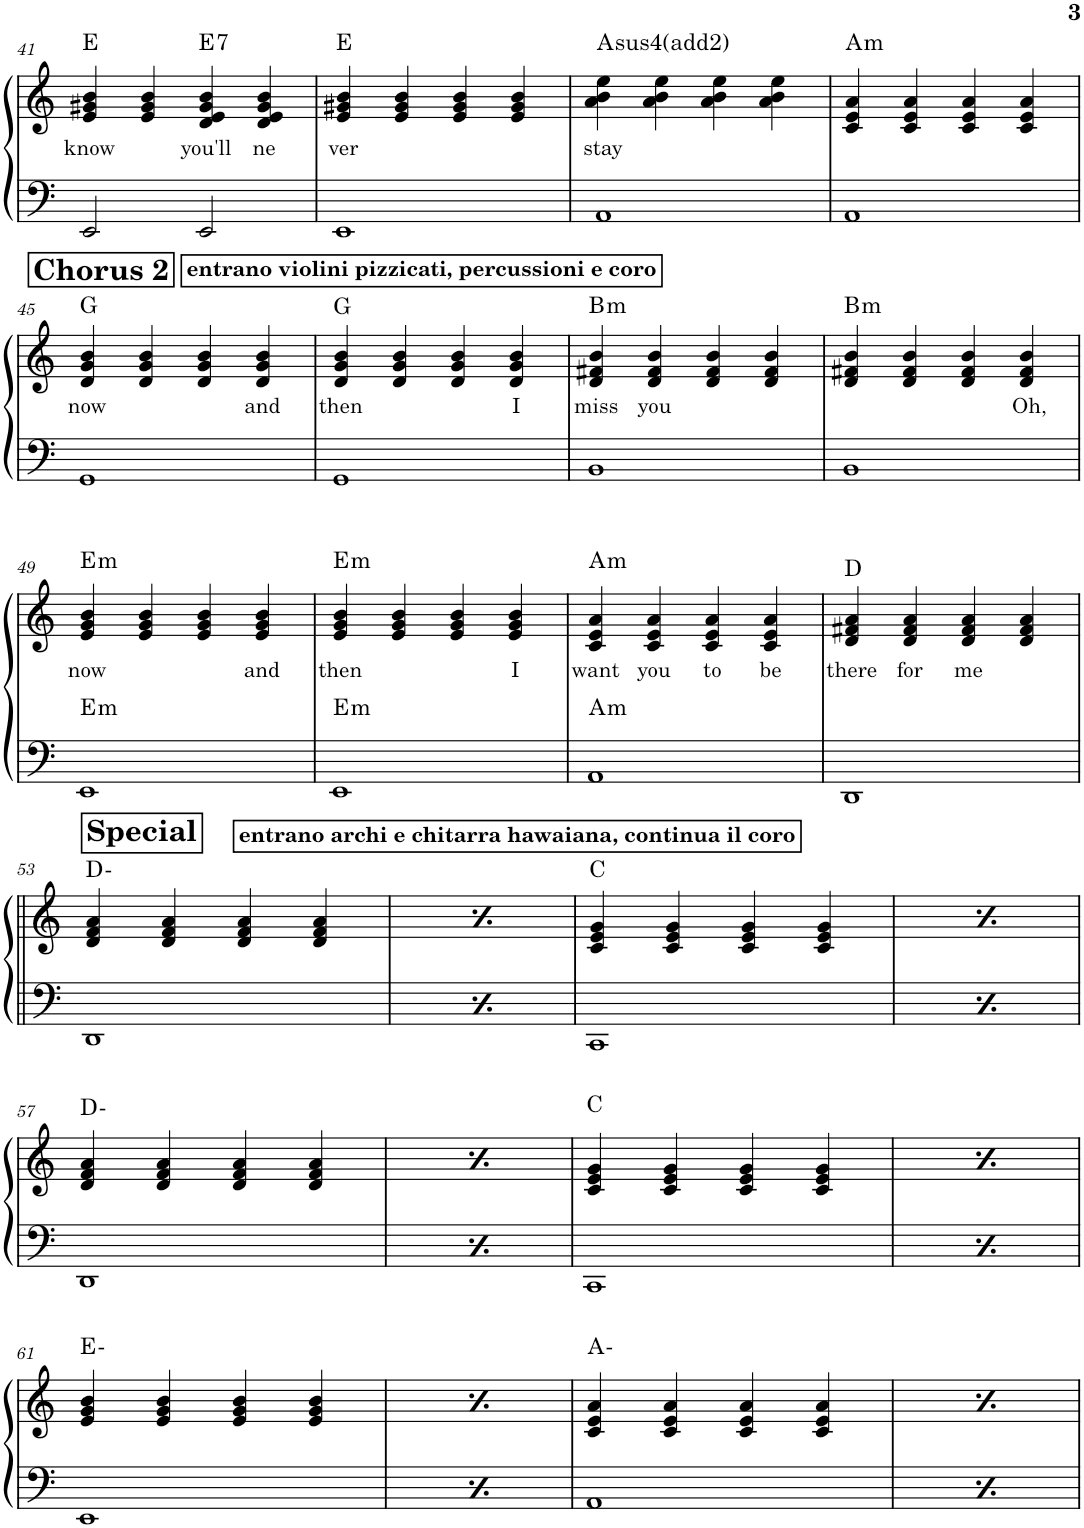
**kern	**kern	**text	**harte
*part1	*part1	*part1	*part1
*staff2	*staff1	*staff1	*
*I"Piano	*	*	*
*I'Pno.	*	*	*
!!LO:PB:g=z
*clefF4	*clefG2	*	*
*k[]	*k[]	*	*
*M4/4	*M4/4	*	*
=41	=41	=41	=41
!	!	!LO:LY:b	!
2EE/	4e/ 4g#X/ 4b/	know	E:maj
.	4e/ 4g#/ 4b/	.	.
!	!	!LO:LY:b	!LO:H:kt=7
2EE/	4d/ 4e/ 4g#/ 4b/	you'll	E:7
!	!	!LO:LY:b	!
.	4d/ 4e/ 4g#/ 4b/	ne	.
=42	=42	=42	=42
!	!	!LO:LY:b	!
1EE	4e/ 4g#X/ 4b/	ver	E:maj
.	4e/ 4g#/ 4b/	.	.
.	4e/ 4g#/ 4b/	.	.
.	4e/ 4g#/ 4b/	.	.
=43	=43	=43	=43
!	!	!LO:LY:b	!LO:H:kt=4
1AA	4a\ 4b\ 4ee\	stay	A:sus4(2)
.	4a\ 4b\ 4ee\	.	.
.	4a\ 4b\ 4ee\	.	.
.	4a\ 4b\ 4ee\	.	.
=44	=44	=44	=44
!	!	!	!LO:H:kt=m
1AA	4c/ 4e/ 4a/	.	A:min
.	4c/ 4e/ 4a/	.	.
.	4c/ 4e/ 4a/	.	.
.	4c/ 4e/ 4a/	.	.
!!LO:LB:g=z
!!LO:REH:place=s1:a:B:cj:t=entrano violini pizzicati, percussioni e coro:qo=2
!!LO:REH:place=s1:a:B:cj:fs=14:t=Chorus 2
=45	=45	=45	=45
!	!	!LO:LY:b	!
1GG	4d/ 4g/ 4b/	now	G:maj
.	4d/ 4g/ 4b/	.	.
.	4d/ 4g/ 4b/	.	.
!	!	!LO:LY:b	!
.	4d/ 4g/ 4b/	and	.
=46	=46	=46	=46
!	!	!LO:LY:b	!
1GG	4d/ 4g/ 4b/	then	G:maj
.	4d/ 4g/ 4b/	.	.
.	4d/ 4g/ 4b/	.	.
!	!	!LO:LY:b	!
.	4d/ 4g/ 4b/	I	.
=47	=47	=47	=47
!	!	!LO:LY:b	!LO:H:kt=m
1BB	4d/ 4f#X/ 4b/	miss	B:min
!	!	!LO:LY:b	!
.	4d/ 4f#/ 4b/	you	.
.	4d/ 4f#/ 4b/	.	.
.	4d/ 4f#/ 4b/	.	.
=48	=48	=48	=48
!	!	!	!LO:H:kt=m
1BB	4d/ 4f#X/ 4b/	.	B:min
.	4d/ 4f#/ 4b/	.	.
.	4d/ 4f#/ 4b/	.	.
!	!	!LO:LY:b	!
.	4d/ 4f#/ 4b/	Oh,	.
!!LO:LB:g=z
=49	=49	=49	=49
!	!	!LO:LY:b	!LO:H:n=1:kt=m
!	!	!	!LO:H:n=2:kt=m
1EE	4e/ 4g/ 4b/	now	E:min E:min
.	4e/ 4g/ 4b/	.	.
.	4e/ 4g/ 4b/	.	.
!	!	!LO:LY:b	!
.	4e/ 4g/ 4b/	and	.
=50	=50	=50	=50
!	!	!LO:LY:b	!LO:H:n=1:kt=m
!	!	!	!LO:H:n=2:kt=m
1EE	4e/ 4g/ 4b/	then	E:min E:min
.	4e/ 4g/ 4b/	.	.
.	4e/ 4g/ 4b/	.	.
!	!	!LO:LY:b	!
.	4e/ 4g/ 4b/	I	.
=51	=51	=51	=51
!	!	!LO:LY:b	!LO:H:n=1:kt=m
!	!	!	!LO:H:n=2:kt=m
1AA	4c/ 4e/ 4a/	want	A:min A:min
!	!	!LO:LY:b	!
.	4c/ 4e/ 4a/	you	.
!	!	!LO:LY:b	!
.	4c/ 4e/ 4a/	to	.
!	!	!LO:LY:b	!
.	4c/ 4e/ 4a/	be	.
=52	=52	=52	=52
!	!	!LO:LY:b	!
1DD	4d/ 4f#X/ 4a/	there	D:maj
!	!	!LO:LY:b	!
.	4d/ 4f#/ 4a/	for	.
!	!	!LO:LY:b	!
.	4d/ 4f#/ 4a/	me	.
.	4d/ 4f#/ 4a/	.	.
!!LO:LB:g=z
!!LO:REH:place=s1:a:B:cj:t=entrano archi e chitarra hawaiana, continua il coro:qo=2
!!LO:REH:place=s1:a:B:cj:fs=14:t=Special
=53	=53	=53	=53
1DD	4d/ 4f/ 4a/	.	D:min
.	4d/ 4f/ 4a/	.	.
.	4d/ 4f/ 4a/	.	.
.	4d/ 4f/ 4a/	.	.
!!LO:REH:place=s1:a:B:cj:t=entrano archi e chitarra hawaiana, continua il coro:qo=2
!!LO:REH:place=s1:a:B:cj:fs=14:t=Special
=54	=54	=54	=54
1DD	4d/ 4f/ 4a/	.	D:min
.	4d/ 4f/ 4a/	.	.
.	4d/ 4f/ 4a/	.	.
.	4d/ 4f/ 4a/	.	.
=55	=55	=55	=55
1CC	4c/ 4e/ 4g/	.	C:maj
.	4c/ 4e/ 4g/	.	.
.	4c/ 4e/ 4g/	.	.
.	4c/ 4e/ 4g/	.	.
=56	=56	=56	=56
1CC	4c/ 4e/ 4g/	.	C:maj
.	4c/ 4e/ 4g/	.	.
.	4c/ 4e/ 4g/	.	.
.	4c/ 4e/ 4g/	.	.
!!LO:LB:g=z
=57	=57	=57	=57
1DD	4d/ 4f/ 4a/	.	D:min
.	4d/ 4f/ 4a/	.	.
.	4d/ 4f/ 4a/	.	.
.	4d/ 4f/ 4a/	.	.
=58	=58	=58	=58
1DD	4d/ 4f/ 4a/	.	D:min
.	4d/ 4f/ 4a/	.	.
.	4d/ 4f/ 4a/	.	.
.	4d/ 4f/ 4a/	.	.
=59	=59	=59	=59
1CC	4c/ 4e/ 4g/	.	C:maj
.	4c/ 4e/ 4g/	.	.
.	4c/ 4e/ 4g/	.	.
.	4c/ 4e/ 4g/	.	.
=60	=60	=60	=60
1CC	4c/ 4e/ 4g/	.	C:maj
.	4c/ 4e/ 4g/	.	.
.	4c/ 4e/ 4g/	.	.
.	4c/ 4e/ 4g/	.	.
!!LO:LB:g=z
=61	=61	=61	=61
1EE	4e/ 4g/ 4b/	.	E:min
.	4e/ 4g/ 4b/	.	.
.	4e/ 4g/ 4b/	.	.
.	4e/ 4g/ 4b/	.	.
=62	=62	=62	=62
1EE	4e/ 4g/ 4b/	.	E:min
.	4e/ 4g/ 4b/	.	.
.	4e/ 4g/ 4b/	.	.
.	4e/ 4g/ 4b/	.	.
=63	=63	=63	=63
1AA	4c/ 4e/ 4a/	.	A:min
.	4c/ 4e/ 4a/	.	.
.	4c/ 4e/ 4a/	.	.
.	4c/ 4e/ 4a/	.	.
=64	=64	=64	=64
1AA	4c/ 4e/ 4a/	.	A:min
.	4c/ 4e/ 4a/	.	.
.	4c/ 4e/ 4a/	.	.
.	4c/ 4e/ 4a/	.	.
=	=	=	=
*-	*-	*-	*-
